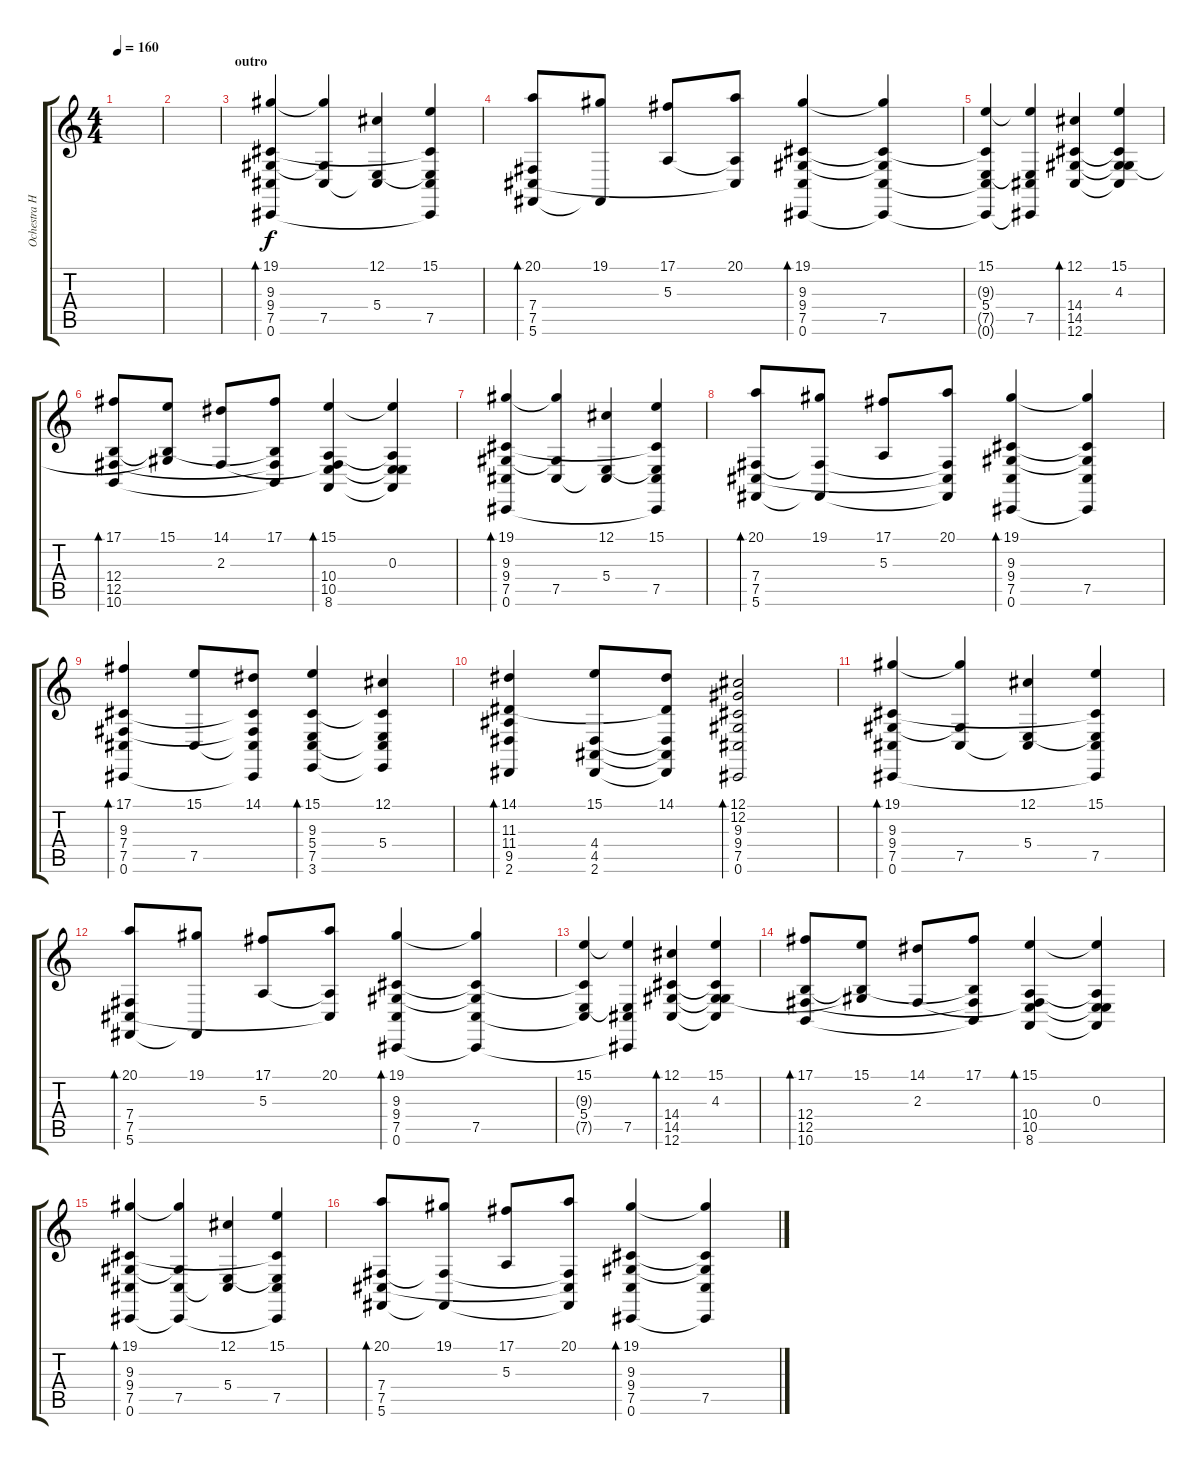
\track ("Ochestra Hit\\Piano" "Ochestra H") {instrument orchestrahit}
\staff {score tabs}
\tuning (Db4 Ab3 E3 B2 Gb2 Db2) {hide}
\ts (4 4)
\tempo 160
\clef g2
\ks c
|
|
\section ("" "outro")
(19.1 9.3 9.4 7.5 0.6).4{bd 120 volume 10 instrument acousticgrandpiano} (19.1{t} 9.4{t} 7.5).4{volume 12} (12.1 5.4 7.5{t}).4 (15.1 9.3{t} 5.4{t} 7.5 0.6{t}).4 |
(20.1 7.4 7.5 5.6).8{bd 120} (19.1 5.6{t}).8 (17.1 5.3).8 (20.1 5.3{t} 7.5{t}).8 (19.1 9.3 9.4 7.5 0.6).4{bd 120} (19.1{t} 9.3{t} 9.4{t} 7.5 0.6{t}).4 |
(15.1 9.3{t} 5.4 7.5{t} 0.6{t}).4 (15.1{t} 5.4{t} 7.5 0.6{t}).4{volume 14} (12.1 14.4 14.5 12.6).4{bd 120} (15.1 4.3 14.4{t} 14.5{t} 12.6{t}).4 |
(17.1 12.4 12.5 10.6).8{bd 120} (15.1 4.3{t} 12.4{t}).8 (14.1 2.3).8 (17.1 12.4{t} 12.5{t} 10.6{t}).8 (15.1 2.3{t} 10.4 10.5 8.6).4{bd 120} (15.1{t} 0.3 10.4{t} 10.5{t} 8.6{t}).4 |
(19.1 9.3 9.4 7.5 0.6).4{bd 120} (19.1{t} 9.4{t} 7.5).4{volume 15} (12.1 5.4 7.5{t}).4 (15.1 9.3{t} 5.4{t} 7.5 0.6{t}).4 |
(20.1 7.4 7.5 5.6).8{bd 120 volume 15} (19.1 7.4{t} 5.6{t}).8 (17.1 5.3).8 (20.1 7.4{t} 7.5{t} 5.6{t}).8 (19.1 9.3 9.4 7.5 0.6).4{bd 120} (19.1{t} 9.3{t} 9.4{t} 7.5 0.6{t}).4 |
(17.1 9.3 7.4 7.5 0.6).4{bd 120} (15.1 7.5).8 (14.1 9.3{t} 7.4{t} 7.5{t} 0.6{t}).8 (15.1 9.3 5.4 7.5 3.6).4{bd 120} (12.1 9.3{t} 5.4 7.5{t} 3.6{t}).4 |
(14.1 11.3 11.4 9.5 2.6).4{bd 120} (15.1 4.4 4.5 2.6).8 (14.1 11.3{t} 4.4{t} 4.5{t} 2.6{t}).8 (12.1 12.2 9.3 9.4 7.5 0.6).2{bd 240} |
(19.1 9.3 9.4 7.5 0.6).4{bd 120 instrument acousticgrandpiano} (19.1{t} 9.4{t} 7.5).4 (12.1 5.4 7.5{t}).4 (15.1 9.3{t} 5.4{t} 7.5 0.6{t}).4 |
(20.1 7.4 7.5 5.6).8{bd 120} (19.1 5.6{t}).8 (17.1 5.3).8 (20.1 5.3{t} 7.5{t}).8 (19.1 9.3 9.4 7.5 0.6).4{bd 120} (19.1{t} 9.3{t} 9.4{t} 7.5 0.6{t}).4 |
(15.1 9.3{t} 5.4 7.5{t}).4 (15.1{t} 5.4{t} 7.5 0.6{t}).4 (12.1 14.4 14.5 12.6).4{bd 120} (15.1 4.3 14.4{t} 14.5{t} 12.6{t}).4 |
(17.1 12.4 12.5 10.6).8{bd 120} (15.1 4.3{t} 12.4{t}).8 (14.1 2.3).8 (17.1 12.4{t} 12.5{t} 10.6{t}).8 (15.1 2.3{t} 10.4 10.5 8.6).4{bd 120} (15.1{t} 0.3 10.4{t} 10.5{t} 8.6{t}).4 |
(19.1 9.3 9.4 7.5 0.6).4{bd 120} (19.1{t} 9.4{t} 7.5 0.6{t}).4 (12.1 5.4 7.5{t}).4 (15.1 9.3{t} 5.4{t} 7.5 0.6{t}).4 |
(20.1 7.4 7.5 5.6).8{bd 120} (19.1 7.4{t} 5.6{t}).8 (17.1 5.3).8 (20.1 7.4{t} 7.5{t} 5.6{t}).8 (19.1 9.3 9.4 7.5 0.6).4{bd 120} (19.1{t} 9.3{t} 9.4{t} 7.5 0.6{t}).4
